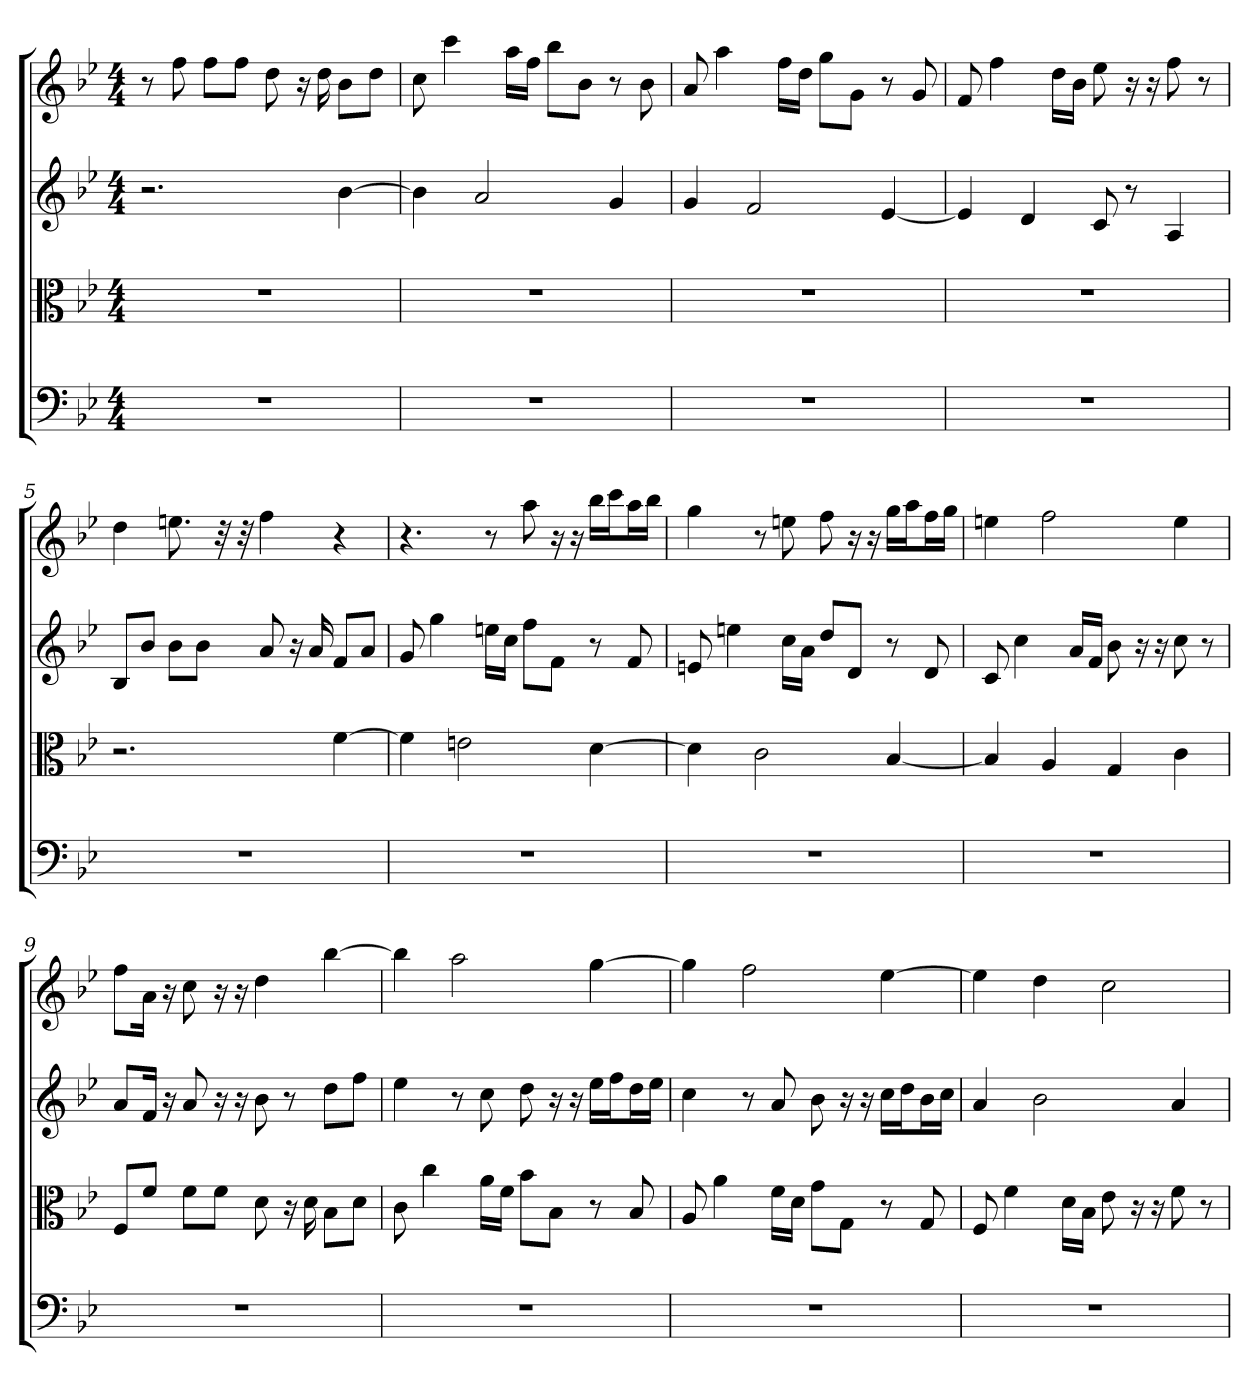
**kern	**kern	**kern	**kern
*part4	*part3	*part2	*part1
*staff4	*staff3	*staff2	*staff1
*clefF4	*clefC3	*clefG2	*clefG2
*k[b-e-]	*k[b-e-]	*k[b-e-]	*k[b-e-]
*B-:	*B-:	*B-:	*B-:
*M4/4	*M4/4	*M4/4	*M4/4
=	=	=	=
1r	1r	2.r	8r
.	.	.	8ff
.	.	.	8ff\L
.	.	.	8ff\J
.	.	.	8dd
.	.	.	16r
.	.	.	16dd
.	.	[4b-	8b-\L
.	.	.	8dd\J
=2	=2	=2	=2
1r	1r	4b-]	8cc
.	.	.	4ccc
.	.	2a	.
.	.	.	16aa\LL
.	.	.	16ff\JJ
.	.	.	8bb-\L
.	.	.	8b-\J
.	.	4g	8r
.	.	.	8b-
=3	=3	=3	=3
1r	1r	4g	8a
.	.	.	4aa
.	.	2f	.
.	.	.	16ff\LL
.	.	.	16dd\JJ
.	.	.	8gg\L
.	.	.	8g\J
.	.	[4e-	8r
.	.	.	8g
=4	=4	=4	=4
1r	1r	4e-]	8f
.	.	.	4ff
.	.	4d	.
.	.	.	16dd\LL
.	.	.	16b-\JJ
.	.	8c	8ee-
.	.	8r	16r
.	.	.	16r
.	.	4A	8ff
.	.	.	8r
=5	=5	=5	=5
1r	2.r	8B-/L	4dd
.	.	8b-/J	.
.	.	8b-\L	8.een
.	.	8b-\J	.
.	.	.	32r
.	.	.	32r
.	.	8a	4ff
.	.	16r	.
.	.	16a	.
.	[4f	8f/L	4r
.	.	8a/J	.
=6	=6	=6	=6
1r	4f]	8g	4.r
.	.	4gg	.
.	2en	.	.
.	.	16een\LL	8r
.	.	16cc\JJ	.
.	.	8ff\L	8aa
.	.	8f\J	16r
.	.	.	16r
.	[4d	8r	16bb-\LL
.	.	.	16ccc\J
.	.	8f	16aa\L
.	.	.	16bb-\JJ
=7	=7	=7	=7
1r	4d]	8en	4gg
.	.	4een	.
.	2c	.	8r
.	.	16cc\LL	8een
.	.	16a\JJ	.
.	.	8dd/L	8ff
.	.	8d/J	16r
.	.	.	16r
.	[4B-	8r	16gg\LL
.	.	.	16aa\J
.	.	8d	16ff\L
.	.	.	16gg\JJ
=8	=8	=8	=8
1r	4B-]	8c	4een
.	.	4cc	.
.	4A	.	2ff
.	.	16a/LL	.
.	.	16f/JJ	.
.	4G	8b-	.
.	.	16r	.
.	.	16r	.
.	4c	8cc	4ee
.	.	8r	.
=9	=9	=9	=9
1r	8F/L	8a/L	8ff\L
.	8f/J	16f/Jk	16a\Jk
.	.	16r	16r
.	8f\L	8a	8cc
.	8f\J	16r	16r
.	.	16r	16r
.	8d	8b-	4dd
.	16r	8r	.
.	16d	.	.
.	8B-\L	8dd\L	[4bb-
.	8d\J	8ff\J	.
=10	=10	=10	=10
1r	8c	4ee-	4bb-]
.	4cc	.	.
.	.	8r	2aa
.	16a\LL	8cc	.
.	16f\JJ	.	.
.	8b-\L	8dd	.
.	8B-\J	16r	.
.	.	16r	.
.	8r	16ee-\LL	[4gg
.	.	16ff\J	.
.	8B-	16dd\L	.
.	.	16ee-\JJ	.
=11	=11	=11	=11
1r	8A	4cc	4gg]
.	4a	.	.
.	.	8r	2ff
.	16f\LL	8a	.
.	16d\JJ	.	.
.	8g\L	8b-	.
.	8G\J	16r	.
.	.	16r	.
.	8r	16cc\LL	[4ee-
.	.	16dd\J	.
.	8G	16b-\L	.
.	.	16cc\JJ	.
=12	=12	=12	=12
1r	8F	4a	4ee-]
.	4f	.	.
.	.	2b-	4dd
.	16d\LL	.	.
.	16B-\JJ	.	.
.	8e-	.	2cc
.	16r	.	.
.	16r	.	.
.	8f	4a	.
.	8r	.	.
=	=	=	=
*-	*-	*-	*-
